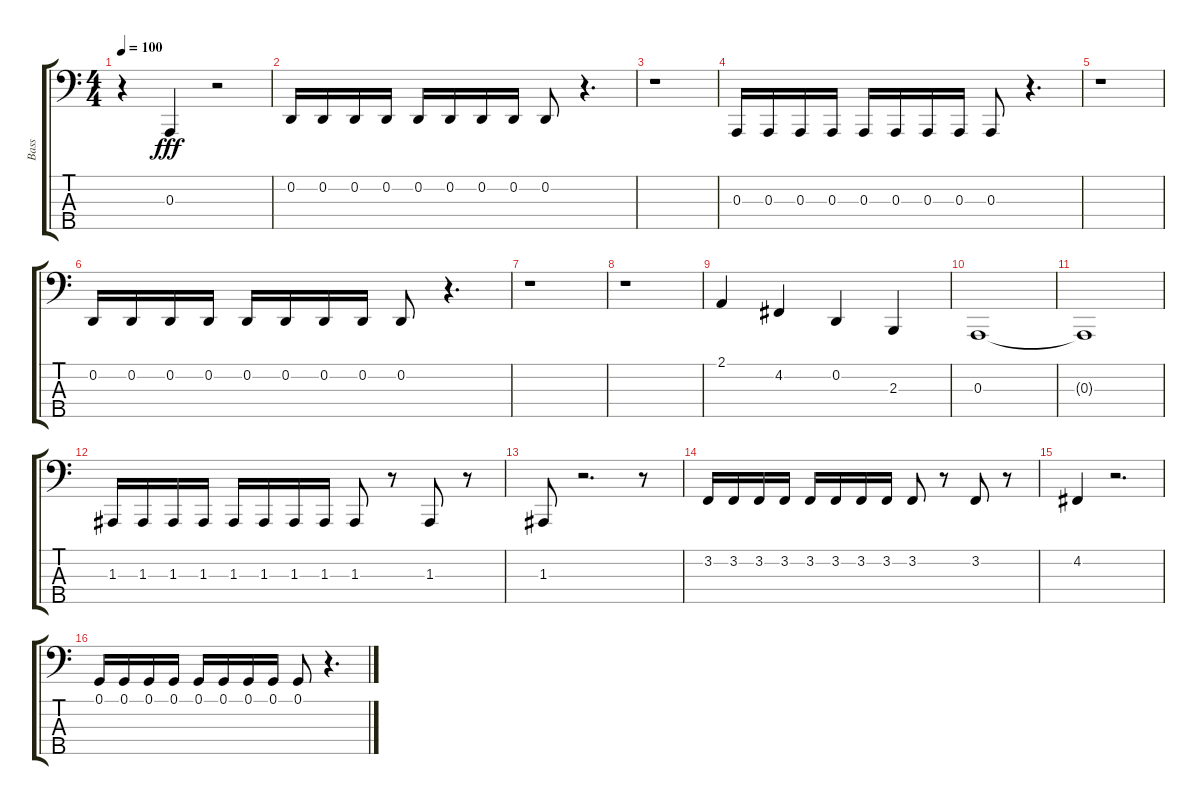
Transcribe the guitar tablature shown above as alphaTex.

\track ("Bass" "Bass") {instrument stringensemble1}
\staff {score tabs}
\tuning (G2 D2 A1 E1 B0) {hide}
\ts (4 4)
\tempo 100
\clef f4
\ks c
r.4{dy fff} 0.3.4 r.2 |
0.2.16 0.2.16 0.2.16 0.2.16 0.2.16 0.2.16 0.2.16 0.2.16 0.2.8 r.4{d} |
r.1 |
0.3.16 0.3.16 0.3.16 0.3.16 0.3.16 0.3.16 0.3.16 0.3.16 0.3.8 r.4{d} |
r.1 |
0.2.16 0.2.16 0.2.16 0.2.16 0.2.16 0.2.16 0.2.16 0.2.16 0.2.8 r.4{d} |
r.1 |
r.1 |
2.1.4 4.2.4 0.2.4 2.3.4 |
0.3.1 |
0.3{t}.1 |
1.3.16 1.3.16 1.3.16 1.3.16 1.3.16 1.3.16 1.3.16 1.3.16 1.3.8 r.8 1.3.8 r.8 |
1.3.8 r.2{d} r.8 |
3.2.16 3.2.16 3.2.16 3.2.16 3.2.16 3.2.16 3.2.16 3.2.16 3.2.8 r.8 3.2.8 r.8 |
4.2.4 r.2{d} |
0.1.16 0.1.16 0.1.16 0.1.16 0.1.16 0.1.16 0.1.16 0.1.16 0.1.8 r.4{d}
